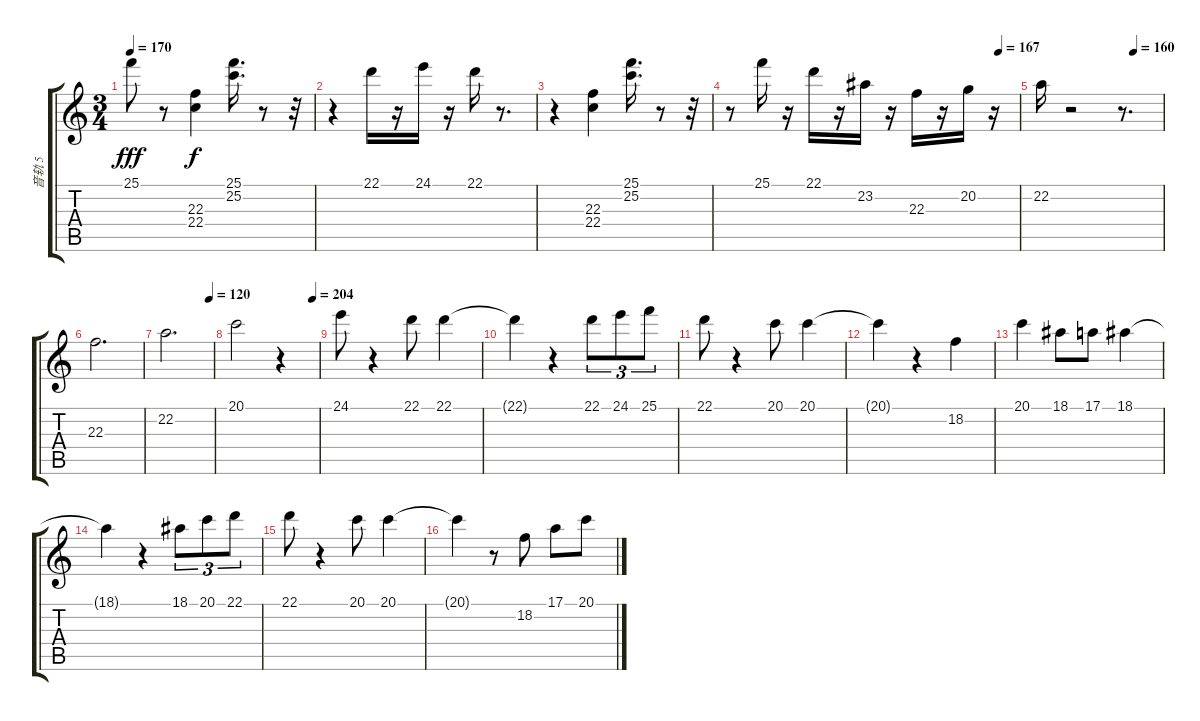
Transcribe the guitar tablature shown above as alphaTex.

\track ("音轨 5" "音轨 5") {instrument stringensemble1}
\staff {score tabs}
\tuning (E4 B3 G3 D3 A2 E2) {hide}
\ts (3 4)
\tempo 170
\clef g2
\ks c
25.1.8{dy fff} r.8 (22.3 22.4).4{dy f} (25.1 25.2).16{d} r.8 r.32 |
r.4 22.1.16 r.16 24.1.16 r.16 22.1.16 r.8{d} |
r.4 (22.3 22.4).4 (25.1 25.2).16{d} r.8 r.32 |
\tempo (167 0.9305555555555556)
r.8 25.1.16 r.16 22.1.16 r.16 23.2.16 r.16 22.3.16 r.16 20.2.16 r.16 |
\tempo (160 0.7638888888888888)
22.2.16 r.2 r.8{d} |
22.3.2{d} |
\tempo (120 0.9305555555555556)
22.2.2{d} |
\tempo (204 0.9305555555555556)
20.1.2 r.4 |
24.1.8 r.4 22.1.8 22.1.4 |
22.1{t}.4 r.4 22.1.8{tu (3 2)} 24.1.8{tu (3 2)} 25.1.8{tu (3 2)} |
22.1.8 r.4 20.1.8 20.1.4 |
20.1{t}.4 r.4 18.2.4 |
20.1.4 18.1.8 17.1.8 18.1.4 |
18.1{t}.4 r.4 18.1.8{tu (3 2)} 20.1.8{tu (3 2)} 22.1.8{tu (3 2)} |
22.1.8 r.4 20.1.8 20.1.4 |
20.1{t}.4 r.8 18.2.8 17.1.8 20.1.8
